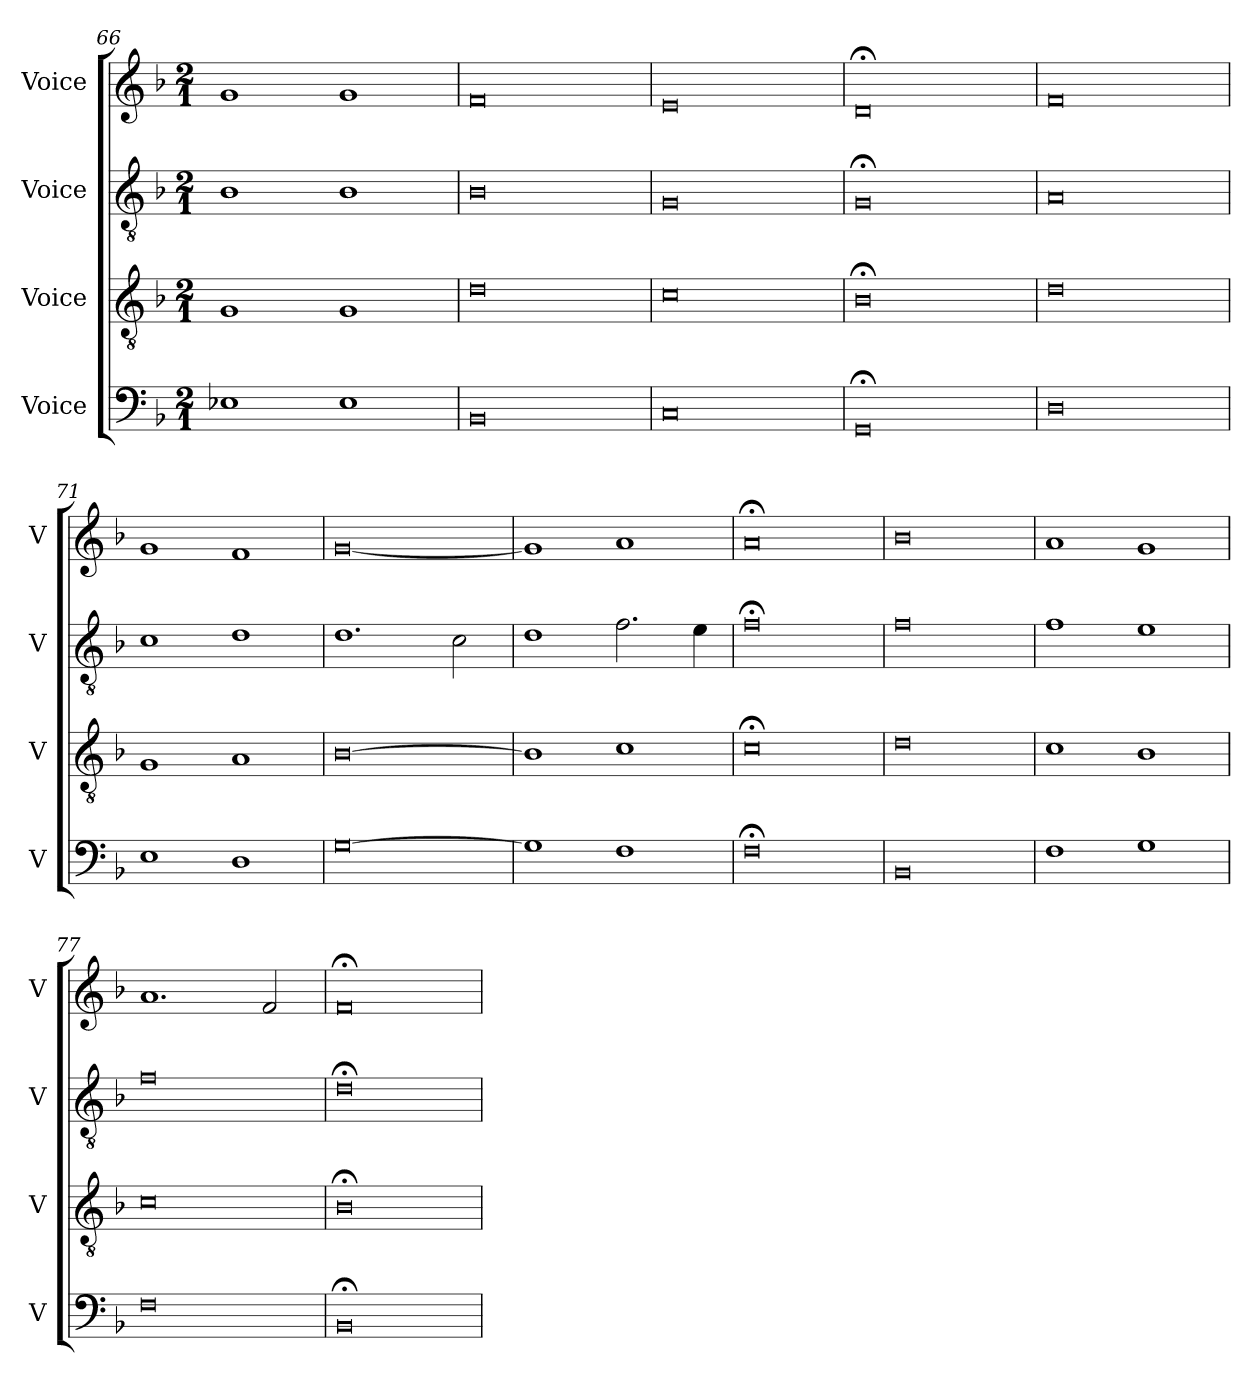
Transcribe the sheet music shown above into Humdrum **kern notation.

**kern	**kern	**kern	**kern
*part4	*part3	*part2	*part1
*staff4	*staff3	*staff2	*staff1
*I"Voice	*I"Voice	*I"Voice	*I"Voice
*I'V	*I'V	*I'V	*I'V
*clefF4	*clefGv2	*clefGv2	*clefG2
*k[b-]	*k[b-]	*k[b-]	*k[b-]
*M2/1	*M2/1	*M2/1	*M2/1
=66	=66	=66	=66
1E-X	1G	1B-	1g
1E-	1G	1B-	1g
=67	=67	=67	=67
0BB-	0d	0B-	0f
=68	=68	=68	=68
0C	0c	0G	0e
=69	=69	=69	=69
0GG;	0B-;	0G;	0d;
=70	=70	=70	=70
0D	0d	0A	0f
!!LO:PB:g=z
=71	=71	=71	=71
1E	1G	1c	1g
1D	1A	1d	1f
=72	=72	=72	=72
[0G	[0B-	1.d	[0g
.	.	2c\	.
=73	=73	=73	=73
1G]	1B-]	1d	1g]
1F	1c	2.f\	1a
.	.	4e\	.
=74	=74	=74	=74
0F;	0c;	0f;	0a;
=75	=75	=75	=75
0BB-	0d	0f	0b-
!!LO:LB:g=z
=76	=76	=76	=76
1F	1c	1f	1a
1G	1B-	1e	1g
=77	=77	=77	=77
0F	0c	0f	1.a
.	.	.	2f/
=78	=78	=78	=78
0BB-;	0B-;	0d;	0f;
=	=	=	=
*-	*-	*-	*-
